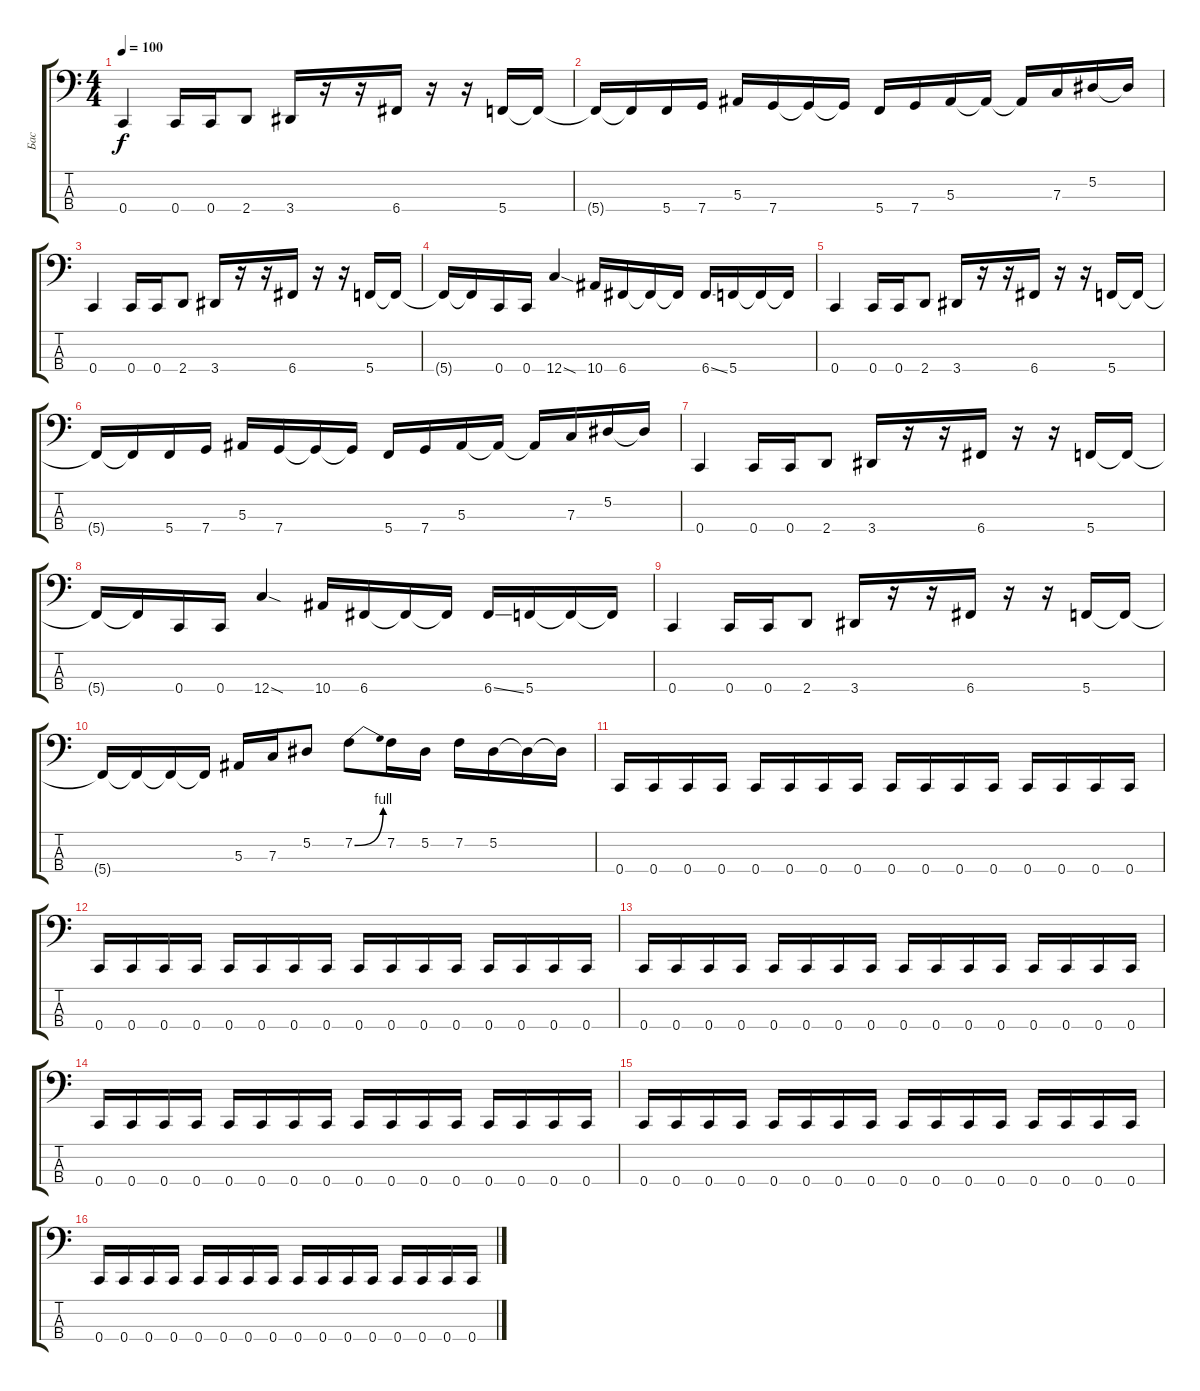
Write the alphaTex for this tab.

\track ("Бас" "Бас") {instrument electricbassfinger}
\staff {score tabs}
\tuning (Eb2 Bb1 F1 C1) {hide}
\ts (4 4)
\tempo 100
\clef f4
\ks c
0.4.4{dy f} 0.4.16 0.4.16 2.4.8 3.4.16 r.16 r.16 6.4.16 r.16 r.16 5.4.16 5.4{t}.16 |
5.4{t}.16 5.4{t}.16 5.4.16 7.4.16 5.3.16 7.4.16 7.4{t}.16 7.4{t}.16 5.4.16 7.4.16 5.3.16 5.3{t}.16 5.3{t}.16 7.3.16 5.2.16 5.2{t}.16 |
0.4.4 0.4.16 0.4.16 2.4.8 3.4.16 r.16 r.16 6.4.16 r.16 r.16 5.4.16 5.4{t}.16 |
5.4{t}.16 5.4{t}.16 0.4.16 0.4.16 12.4{sod}.4 10.4.16 6.4.16 6.4{t}.16 6.4{t}.16 6.4{ss}.16 5.4.16 5.4{t}.16 5.4{t}.16 |
0.4.4 0.4.16 0.4.16 2.4.8 3.4.16 r.16 r.16 6.4.16 r.16 r.16 5.4.16 5.4{t}.16 |
5.4{t}.16 5.4{t}.16 5.4.16 7.4.16 5.3.16 7.4.16 7.4{t}.16 7.4{t}.16 5.4.16 7.4.16 5.3.16 5.3{t}.16 5.3{t}.16 7.3.16 5.2.16 5.2{t}.16 |
0.4.4 0.4.16 0.4.16 2.4.8 3.4.16 r.16 r.16 6.4.16 r.16 r.16 5.4.16 5.4{t}.16 |
5.4{t}.16 5.4{t}.16 0.4.16 0.4.16 12.4{sod}.4 10.4.16 6.4.16 6.4{t}.16 6.4{t}.16 6.4{ss}.16 5.4.16 5.4{t}.16 5.4{t}.16 |
0.4.4 0.4.16 0.4.16 2.4.8 3.4.16 r.16 r.16 6.4.16 r.16 r.16 5.4.16 5.4{t}.16 |
5.4{t}.16 5.4{t}.16 5.4{t}.16 5.4{t}.16 5.3.16 7.3.16 5.2.8 7.2{be (bend 0 0 60 4)}.8 7.2.16 5.2.16 7.2.16 5.2.16 5.2{t}.16 5.2{t}.16 |
0.4.16 0.4.16 0.4.16 0.4.16 0.4.16 0.4.16 0.4.16 0.4.16 0.4.16 0.4.16 0.4.16 0.4.16 0.4.16 0.4.16 0.4.16 0.4.16 |
0.4.16 0.4.16 0.4.16 0.4.16 0.4.16 0.4.16 0.4.16 0.4.16 0.4.16 0.4.16 0.4.16 0.4.16 0.4.16 0.4.16 0.4.16 0.4.16 |
0.4.16 0.4.16 0.4.16 0.4.16 0.4.16 0.4.16 0.4.16 0.4.16 0.4.16 0.4.16 0.4.16 0.4.16 0.4.16 0.4.16 0.4.16 0.4.16 |
0.4.16 0.4.16 0.4.16 0.4.16 0.4.16 0.4.16 0.4.16 0.4.16 0.4.16 0.4.16 0.4.16 0.4.16 0.4.16 0.4.16 0.4.16 0.4.16 |
0.4.16 0.4.16 0.4.16 0.4.16 0.4.16 0.4.16 0.4.16 0.4.16 0.4.16 0.4.16 0.4.16 0.4.16 0.4.16 0.4.16 0.4.16 0.4.16 |
0.4.16 0.4.16 0.4.16 0.4.16 0.4.16 0.4.16 0.4.16 0.4.16 0.4.16 0.4.16 0.4.16 0.4.16 0.4.16 0.4.16 0.4.16 0.4.16
